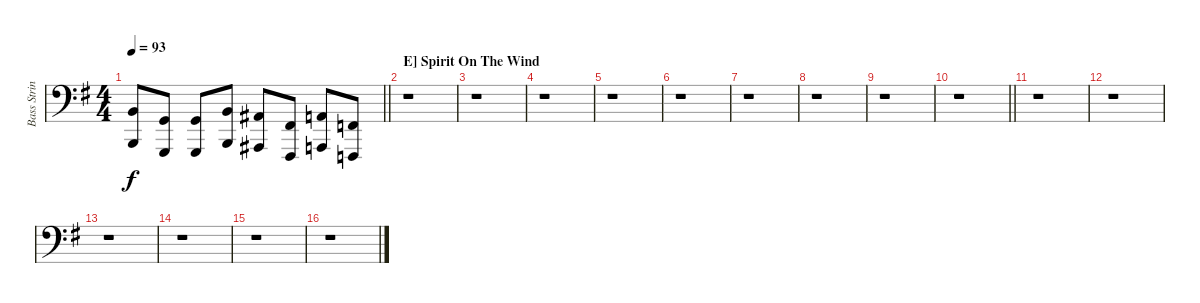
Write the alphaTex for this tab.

\track ("Bass Strings - Arjen Lucassen" "Bass Strin") {instrument stringensemble1}
\staff {score}
\tuning (C3 G2 D2 A1 E1 B0) {hide}
\ts (4 4)
\tempo 93
\clef f4
\barLineRight lightlight
\ks eminor
(4.2 2.4).8{dy f} (0.2 3.5).8 (0.2 3.5).8 (4.2 2.4).8 (3.2 1.4).8 (4.3 2.5).8 (2.2 0.4).8 (3.3 1.5).8 |
\section ("" "E] Spirit On The Wind")
r.1 |
r.1 |
r.1 |
r.1 |
r.1 |
r.1 |
r.1 |
r.1 |
\barLineRight lightlight
r.1 |
r.1 |
r.1 |
r.1 |
r.1 |
r.1 |
r.1
